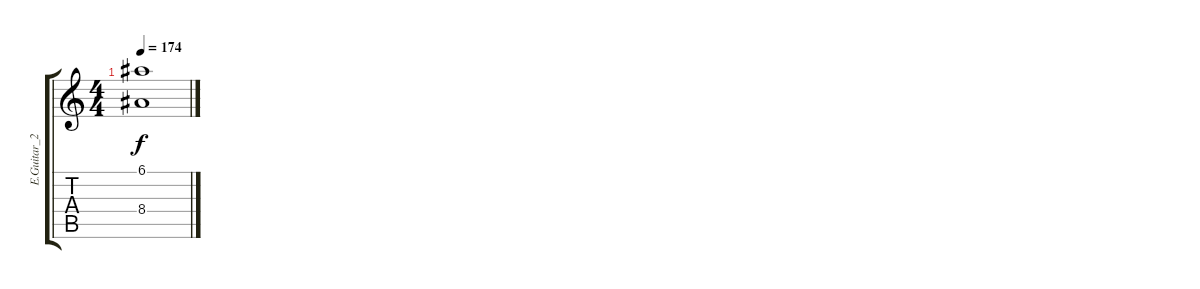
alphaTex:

\track ("E.Guitar_2nd" "E.Guitar_2") {instrument distortionguitar}
\staff {score tabs}
\tuning (E4 B3 G3 D3 A2 E2) {hide}
\ts (4 4)
\tempo 174
\clef g2
\ks c
(6.1{t} 8.4{t}).1{dy f}
